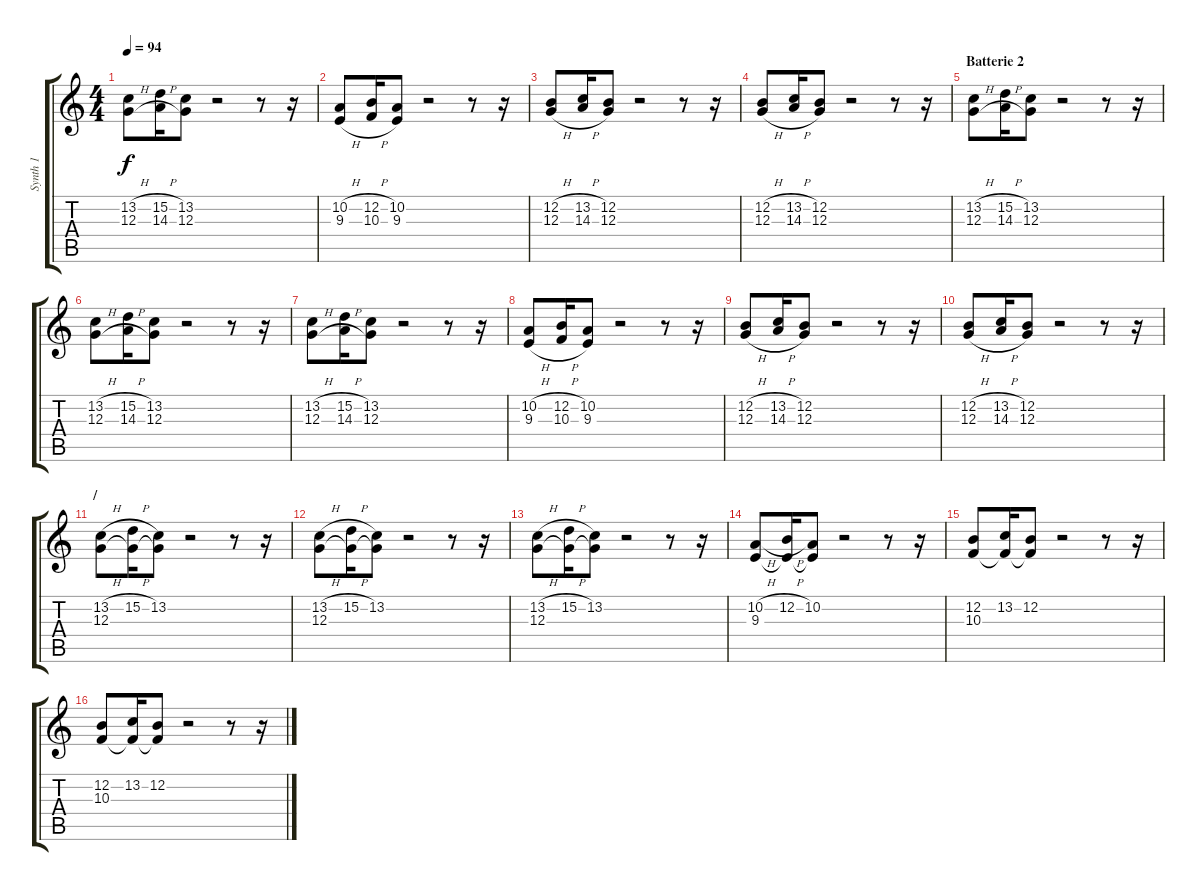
\track ("Synth 1" "Synth 1") {instrument lead3calliope}
\staff {score tabs}
\tuning (E4 B3 G3 D3 A2 E2) {hide}
\ts (4 4)
\tempo 94
\clef g2
\ks c
(13.2{h} 12.3{h}).8{dy f} (15.2{h} 14.3{h}).16 (13.2 12.3).8 r.2 r.8 r.16 |
(10.2{h} 9.3{h}).8 (12.2{h} 10.3{h}).16 (10.2 9.3).8 r.2 r.8 r.16 |
(12.2{h} 12.3{h}).8 (13.2{h} 14.3{h}).16 (12.2 12.3).8 r.2 r.8 r.16 |
(12.2{h} 12.3{h}).8 (13.2{h} 14.3{h}).16 (12.2 12.3).8 r.2 r.8 r.16 |
\section ("" "Batterie 2")
(13.2{h} 12.3{h}).8 (15.2{h} 14.3{h}).16 (13.2 12.3).8 r.2 r.8 r.16 |
(13.2{h} 12.3{h}).8 (15.2{h} 14.3{h}).16 (13.2 12.3).8 r.2 r.8 r.16 |
(13.2{h} 12.3{h}).8 (15.2{h} 14.3{h}).16 (13.2 12.3).8 r.2 r.8 r.16 |
(10.2{h} 9.3{h}).8 (12.2{h} 10.3{h}).16 (10.2 9.3).8 r.2 r.8 r.16 |
(12.2{h} 12.3{h}).8 (13.2{h} 14.3{h}).16 (12.2 12.3).8 r.2 r.8 r.16 |
(12.2{h} 12.3{h}).8 (13.2{h} 14.3{h}).16 (12.2 12.3).8 r.2 r.8 r.16 |
\section ("" "/")
(13.2{h} 12.3).8 (15.2{h} 12.3{t}).16 (13.2 12.3{t}).8 r.2 r.8 r.16 |
(13.2{h} 12.3).8 (15.2{h} 12.3{t}).16 (13.2 12.3{t}).8 r.2 r.8 r.16 |
(13.2{h} 12.3).8 (15.2{h} 12.3{t}).16 (13.2 12.3{t}).8 r.2 r.8 r.16 |
(10.2{h} 9.3).8 (12.2{h} 9.3{t}).16 (10.2 9.3{t}).8 r.2 r.8 r.16 |
(12.2 10.3).8 (13.2 10.3{t}).16 (12.2 10.3{t}).8 r.2 r.8 r.16 |
(12.2 10.3).8 (13.2 10.3{t}).16 (12.2 10.3{t}).8 r.2 r.8 r.16
